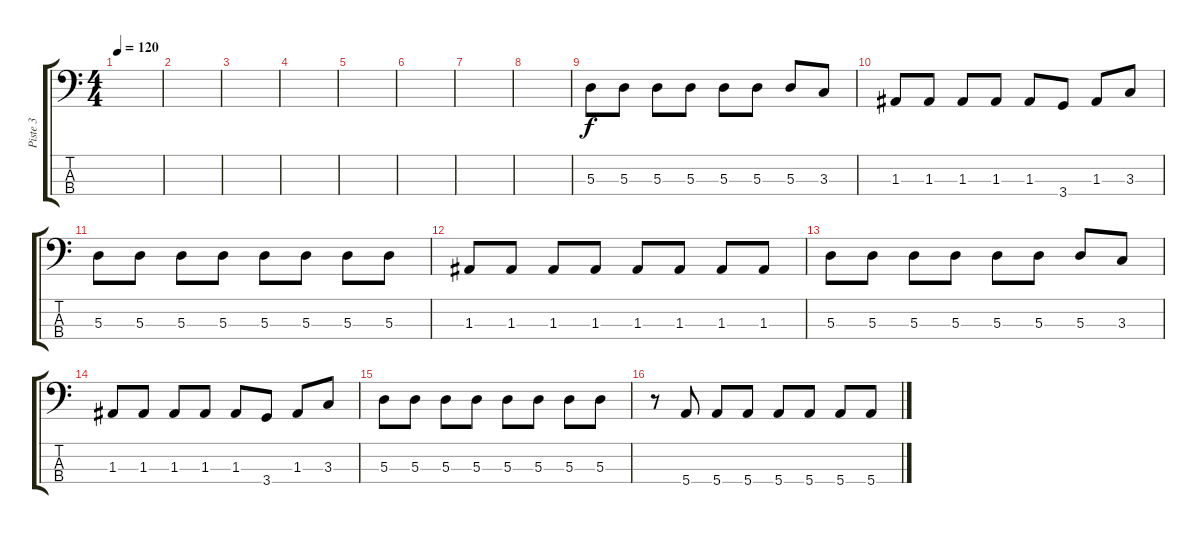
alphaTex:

\track ("Piste 3" "Piste 3") {instrument electricbassfinger}
\staff {score tabs}
\tuning (G2 D2 A1 E1) {hide}
\ts (4 4)
\tempo 120
\clef f4
\ks c
|
|
|
|
|
|
|
|
5.3.8 5.3.8 5.3.8 5.3.8 5.3.8 5.3.8 5.3.8 3.3.8 |
1.3.8 1.3.8 1.3.8 1.3.8 1.3.8 3.4.8 1.3.8 3.3.8 |
5.3.8 5.3.8 5.3.8 5.3.8 5.3.8 5.3.8 5.3.8 5.3.8 |
1.3.8 1.3.8 1.3.8 1.3.8 1.3.8 1.3.8 1.3.8 1.3.8 |
5.3.8 5.3.8 5.3.8 5.3.8 5.3.8 5.3.8 5.3.8 3.3.8 |
1.3.8 1.3.8 1.3.8 1.3.8 1.3.8 3.4.8 1.3.8 3.3.8 |
5.3.8 5.3.8 5.3.8 5.3.8 5.3.8 5.3.8 5.3.8 5.3.8 |
r.8 5.4.8 5.4.8 5.4.8 5.4.8 5.4.8 5.4.8 5.4.8
